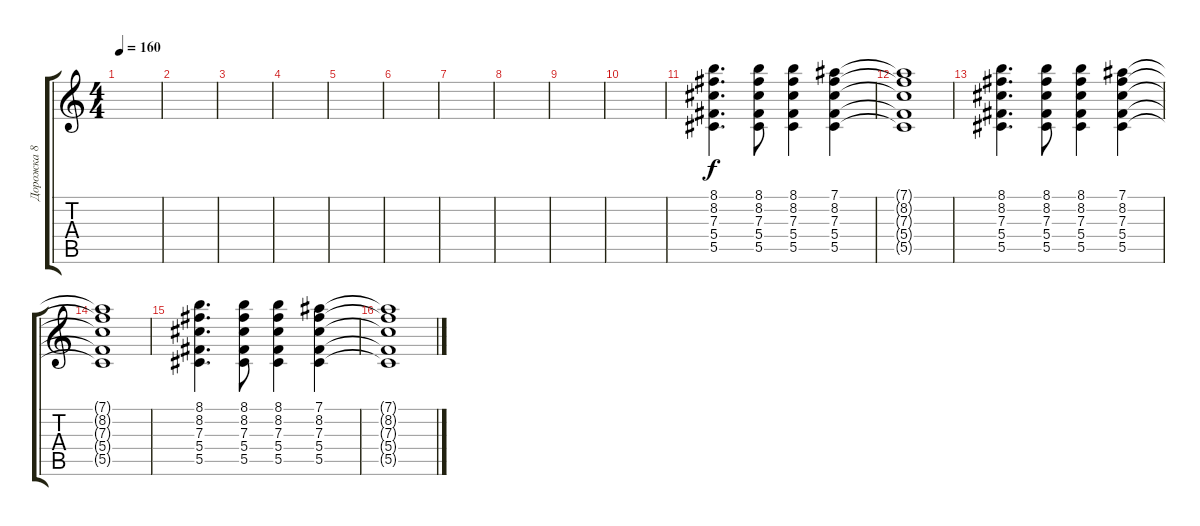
\track ("Дорожка 8" "Дорожка 8") {instrument electricguitarclean}
\staff {score tabs}
\tuning (Eb4 Bb3 Gb3 Db3 Ab2 Eb2) {hide}
\ts (4 4)
\tempo 160
\clef g2
\ks c
|
|
|
|
|
|
|
|
|
|
(8.1 8.2 7.3 5.4 5.5).4{d} (8.1 8.2 7.3 5.4 5.5).8 (8.1 8.2 7.3 5.4 5.5).4 (7.1 8.2 7.3 5.4 5.5).4 |
(7.1{t} 8.2{t} 7.3{t} 5.4{t} 5.5{t}).1 |
(8.1 8.2 7.3 5.4 5.5).4{d} (8.1 8.2 7.3 5.4 5.5).8 (8.1 8.2 7.3 5.4 5.5).4 (7.1 8.2 7.3 5.4 5.5).4 |
(7.1{t} 8.2{t} 7.3{t} 5.4{t} 5.5{t}).1 |
(8.1 8.2 7.3 5.4 5.5).4{d} (8.1 8.2 7.3 5.4 5.5).8 (8.1 8.2 7.3 5.4 5.5).4 (7.1 8.2 7.3 5.4 5.5).4 |
(7.1{t} 8.2{t} 7.3{t} 5.4{t} 5.5{t}).1
